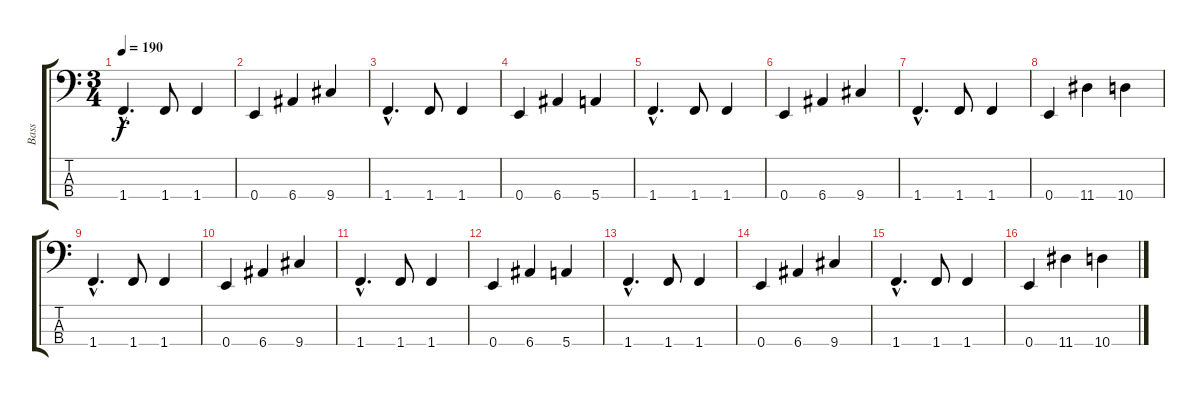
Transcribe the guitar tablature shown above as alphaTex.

\track ("Bass" "Bass") {instrument electricbasspick}
\staff {score tabs}
\tuning (G2 D2 A1 E1) {hide}
\ts (3 4)
\tempo 190
\tempo 250
\tempo 190
\clef f4
\ks c
1.4{hac}.4{d dy f instrument electricbasspick} 1.4.8 1.4.4 |
0.4.4 6.4.4 9.4.4 |
1.4{hac}.4{d} 1.4.8 1.4.4 |
0.4.4 6.4.4 5.4.4 |
1.4{hac}.4{d} 1.4.8 1.4.4 |
0.4.4 6.4.4 9.4.4 |
1.4{hac}.4{d} 1.4.8 1.4.4 |
0.4.4 11.4.4 10.4.4 |
1.4{hac}.4{d} 1.4.8 1.4.4 |
0.4.4 6.4.4 9.4.4 |
1.4{hac}.4{d} 1.4.8 1.4.4 |
0.4.4 6.4.4 5.4.4 |
1.4{hac}.4{d} 1.4.8 1.4.4 |
0.4.4 6.4.4 9.4.4 |
1.4{hac}.4{d} 1.4.8 1.4.4 |
0.4.4 11.4.4 10.4.4
